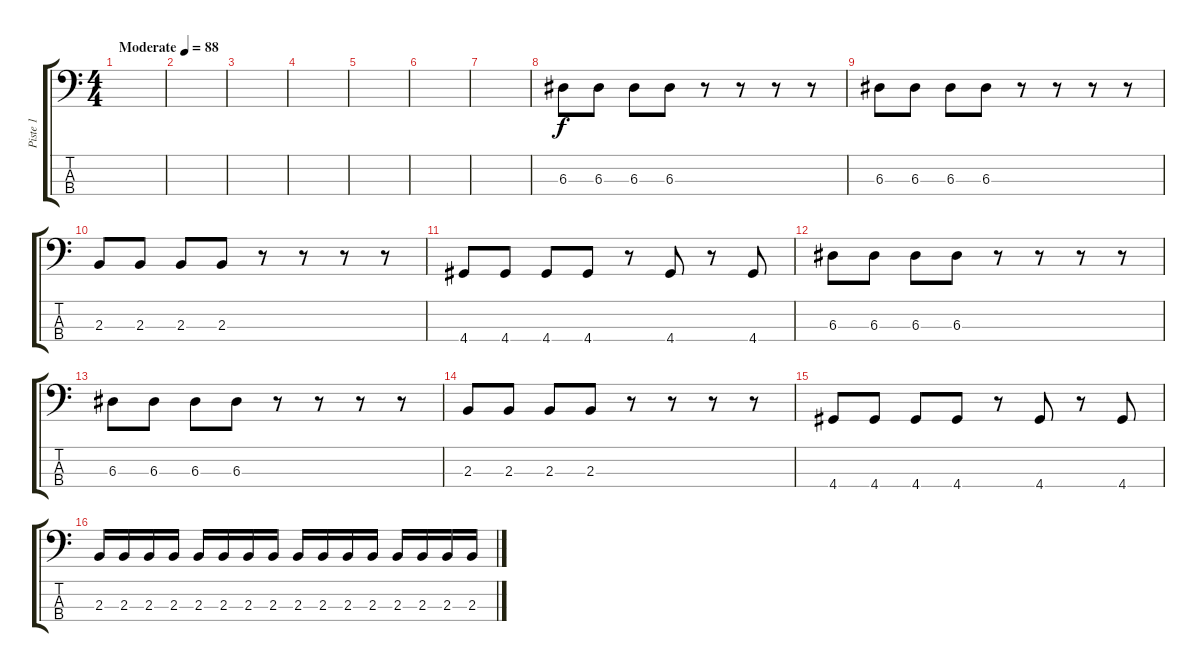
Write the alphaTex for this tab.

\track ("Piste 1" "Piste 1") {instrument electricbasspick}
\staff {score tabs}
\tuning (G2 D2 A1 E1) {hide}
\ts (4 4)
\tempo (88 "Moderate")
\clef f4
\ks c
|
|
|
|
|
|
|
6.3.8 6.3.8 6.3.8 6.3.8 r.8 r.8 r.8 r.8 |
6.3.8 6.3.8 6.3.8 6.3.8 r.8 r.8 r.8 r.8 |
2.3.8 2.3.8 2.3.8 2.3.8 r.8 r.8 r.8 r.8 |
4.4.8 4.4.8 4.4.8 4.4.8 r.8 4.4.8 r.8 4.4.8 |
6.3.8 6.3.8 6.3.8 6.3.8 r.8 r.8 r.8 r.8 |
6.3.8 6.3.8 6.3.8 6.3.8 r.8 r.8 r.8 r.8 |
2.3.8 2.3.8 2.3.8 2.3.8 r.8 r.8 r.8 r.8 |
4.4.8 4.4.8 4.4.8 4.4.8 r.8 4.4.8 r.8 4.4.8 |
2.3.16 2.3.16 2.3.16 2.3.16 2.3.16 2.3.16 2.3.16 2.3.16 2.3.16 2.3.16 2.3.16 2.3.16 2.3.16 2.3.16 2.3.16 2.3.16
